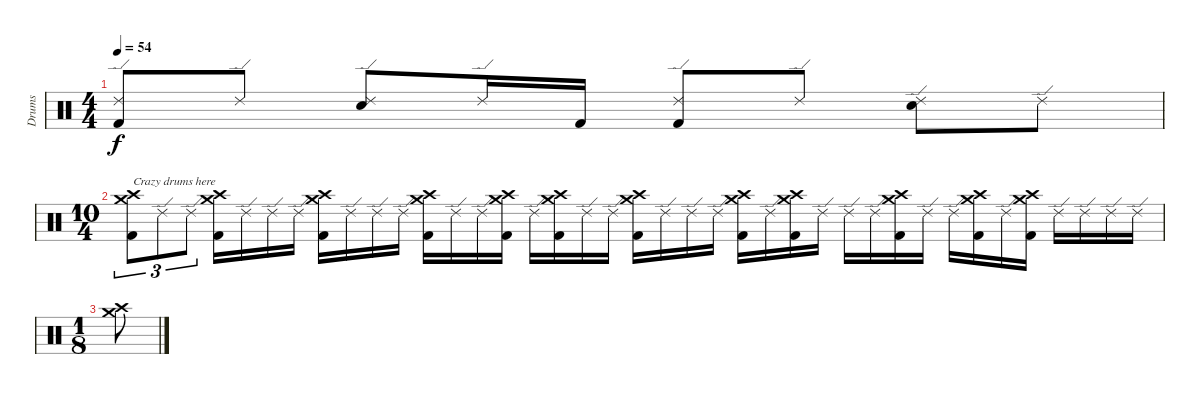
\track ("Drums" "Drums") {instrument percussion}
\staff {score}
\articulation defaults
\ts (4 4)
\tempo 54
\clef neutral
\ks c
("Ride (edge) 2" "Kick (hit) 2").8{dy f} "Ride (edge) 2".8 ("Ride (edge) 2" "Snare (hit) 2").8 "Ride (edge) 2".16 "Kick (hit) 2".16 ("Ride (edge) 2" "Kick (hit) 2").8 "Ride (edge) 2".8 ("Ride (edge) 2" "Snare (hit) 2").8 "Ride (edge) 2".8 |
\ts (10 4)
("Crash medium (hit)" "Crash high (hit)" "Kick (hit) 2").8{tu (3 2) txt "Crazy drums here"} "Ride (edge) 2".8{tu (3 2)} "Ride (edge) 2".8{tu (3 2)} ("Crash medium (hit)" "Crash high (hit)" "Kick (hit) 2").16 "Ride (edge) 2".16 "Ride (edge) 2".16 "Ride (edge) 2".16 ("Crash medium (hit)" "Crash high (hit)" "Kick (hit) 2").16 "Ride (edge) 2".16 "Ride (edge) 2".16 "Ride (edge) 2".16 ("Crash medium (hit)" "Crash high (hit)" "Kick (hit) 2").16 "Ride (edge) 2".16 "Ride (edge) 2".16 ("Crash medium (hit)" "Crash high (hit)" "Kick (hit) 2").16 "Ride (edge) 2".16 ("Crash medium (hit)" "Crash high (hit)" "Kick (hit) 2").16 "Ride (edge) 2".16 "Ride (edge) 2".16 ("Crash medium (hit)" "Crash high (hit)" "Kick (hit) 2").16 "Ride (edge) 2".16 "Ride (edge) 2".16 "Ride (edge) 2".16 ("Crash medium (hit)" "Crash high (hit)" "Kick (hit) 2").16 "Ride (edge) 2".16 ("Crash medium (hit)" "Crash high (hit)" "Kick (hit) 2").16 "Ride (edge) 2".16 "Ride (edge) 2".16 "Ride (edge) 2".16 ("Crash medium (hit)" "Crash high (hit)" "Kick (hit) 2").16 "Ride (edge) 2".16 "Ride (edge) 2".16 ("Crash medium (hit)" "Crash high (hit)" "Kick (hit) 2").16 "Ride (edge) 2".16 ("Crash medium (hit)" "Crash high (hit)" "Kick (hit) 2").16 "Ride (edge) 2".16 "Ride (edge) 2".16 "Ride (edge) 2".16 "Ride (edge) 2".16 |
\ts (1 8)
("Crash high (hit)" "Crash medium (hit)").8
